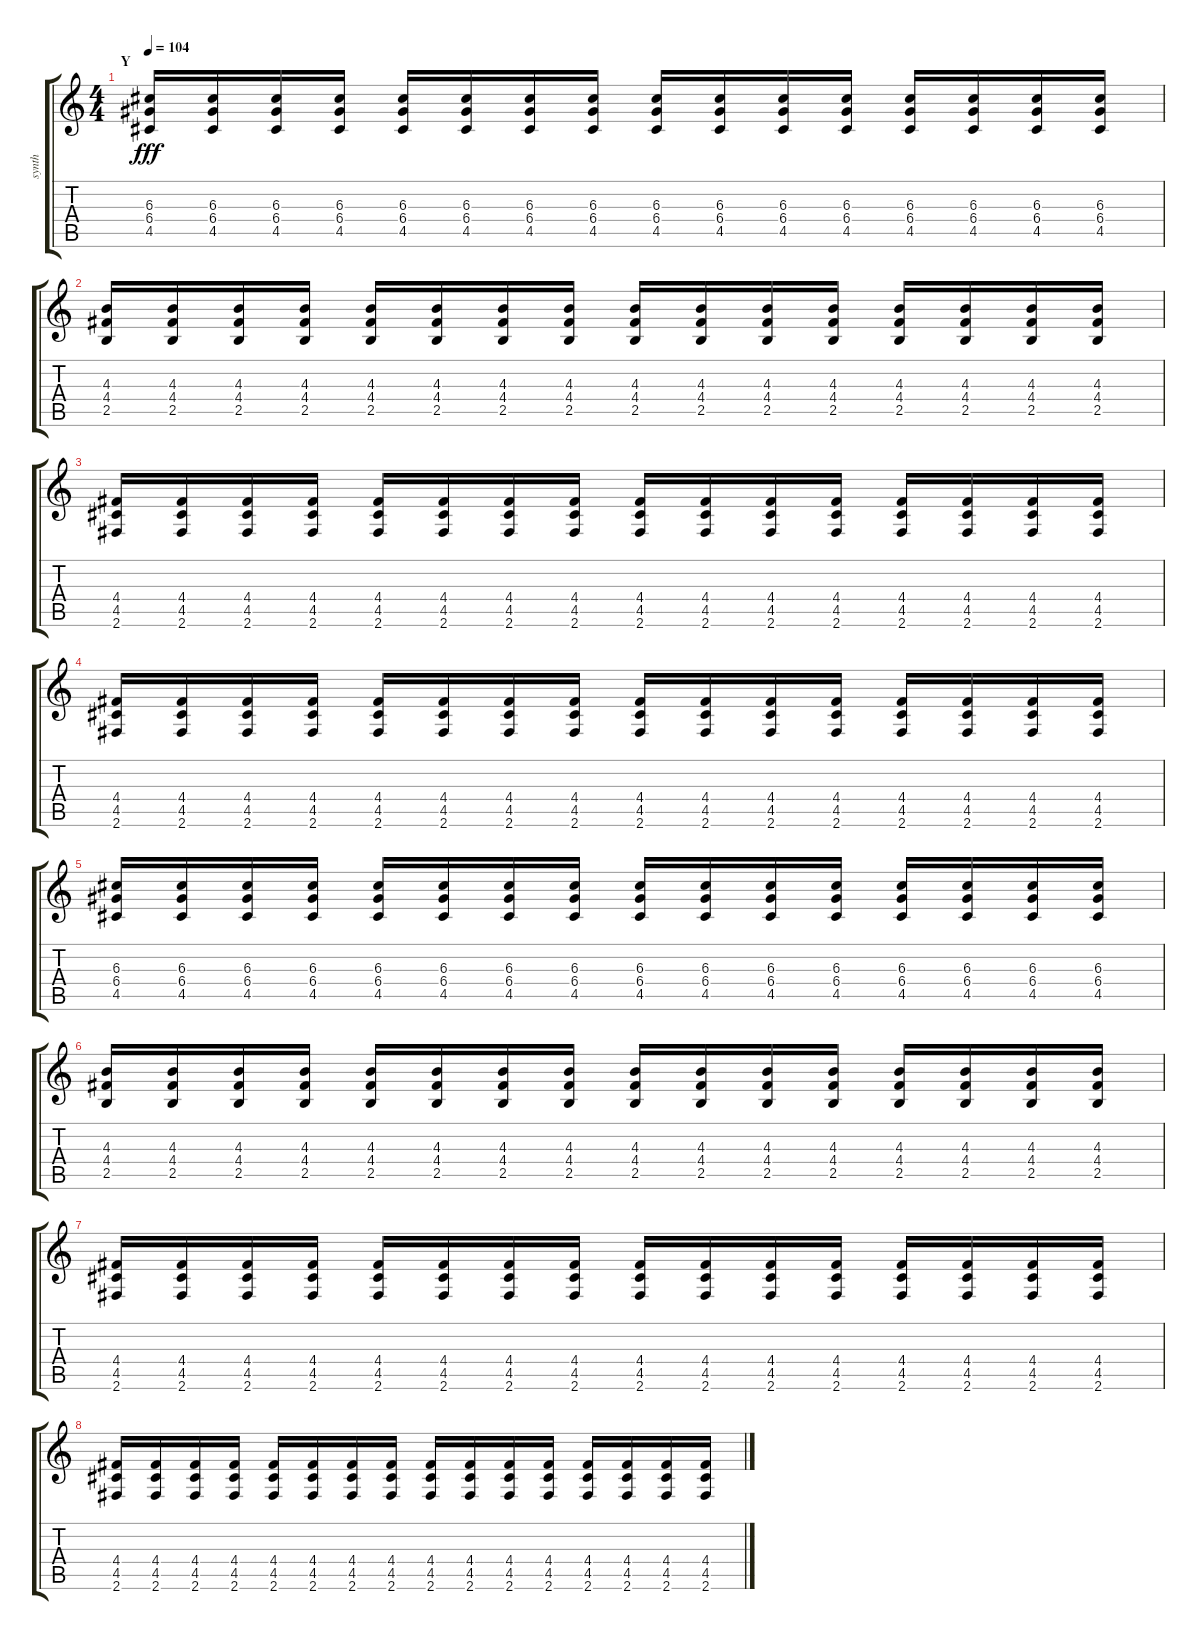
\track ("synth" "synth") {instrument acousticbass}
\staff {score tabs}
\tuning (E4 B3 G3 D3 A2 E2) {hide}
\ts (4 4)
\section ("" "Y")
\tempo 104
\clef g2
\ks c
(6.3 6.4 4.5).16{dy fff} (6.3 6.4 4.5).16 (6.3 6.4 4.5).16 (6.3 6.4 4.5).16 (6.3 6.4 4.5).16 (6.3 6.4 4.5).16 (6.3 6.4 4.5).16 (6.3 6.4 4.5).16 (6.3 6.4 4.5).16 (6.3 6.4 4.5).16 (6.3 6.4 4.5).16 (6.3 6.4 4.5).16 (6.3 6.4 4.5).16 (6.3 6.4 4.5).16 (6.3 6.4 4.5).16 (6.3 6.4 4.5).16 |
(4.3 4.4 2.5).16 (4.3 4.4 2.5).16 (4.3 4.4 2.5).16 (4.3 4.4 2.5).16 (4.3 4.4 2.5).16 (4.3 4.4 2.5).16 (4.3 4.4 2.5).16 (4.3 4.4 2.5).16 (4.3 4.4 2.5).16 (4.3 4.4 2.5).16 (4.3 4.4 2.5).16 (4.3 4.4 2.5).16 (4.3 4.4 2.5).16 (4.3 4.4 2.5).16 (4.3 4.4 2.5).16 (4.3 4.4 2.5).16 |
(4.4 4.5 2.6).16 (4.4 4.5 2.6).16 (4.4 4.5 2.6).16 (4.4 4.5 2.6).16 (4.4 4.5 2.6).16 (4.4 4.5 2.6).16 (4.4 4.5 2.6).16 (4.4 4.5 2.6).16 (4.4 4.5 2.6).16 (4.4 4.5 2.6).16 (4.4 4.5 2.6).16 (4.4 4.5 2.6).16 (4.4 4.5 2.6).16 (4.4 4.5 2.6).16 (4.4 4.5 2.6).16 (4.4 4.5 2.6).16 |
(4.4 4.5 2.6).16 (4.4 4.5 2.6).16 (4.4 4.5 2.6).16 (4.4 4.5 2.6).16 (4.4 4.5 2.6).16 (4.4 4.5 2.6).16 (4.4 4.5 2.6).16 (4.4 4.5 2.6).16 (4.4 4.5 2.6).16 (4.4 4.5 2.6).16 (4.4 4.5 2.6).16 (4.4 4.5 2.6).16 (4.4 4.5 2.6).16 (4.4 4.5 2.6).16 (4.4 4.5 2.6).16 (4.4 4.5 2.6).16 |
(6.3 6.4 4.5).16 (6.3 6.4 4.5).16 (6.3 6.4 4.5).16 (6.3 6.4 4.5).16 (6.3 6.4 4.5).16 (6.3 6.4 4.5).16 (6.3 6.4 4.5).16 (6.3 6.4 4.5).16 (6.3 6.4 4.5).16 (6.3 6.4 4.5).16 (6.3 6.4 4.5).16 (6.3 6.4 4.5).16 (6.3 6.4 4.5).16 (6.3 6.4 4.5).16 (6.3 6.4 4.5).16 (6.3 6.4 4.5).16 |
(4.3 4.4 2.5).16 (4.3 4.4 2.5).16 (4.3 4.4 2.5).16 (4.3 4.4 2.5).16 (4.3 4.4 2.5).16 (4.3 4.4 2.5).16 (4.3 4.4 2.5).16 (4.3 4.4 2.5).16 (4.3 4.4 2.5).16 (4.3 4.4 2.5).16 (4.3 4.4 2.5).16 (4.3 4.4 2.5).16 (4.3 4.4 2.5).16 (4.3 4.4 2.5).16 (4.3 4.4 2.5).16 (4.3 4.4 2.5).16 |
(4.4 4.5 2.6).16 (4.4 4.5 2.6).16 (4.4 4.5 2.6).16 (4.4 4.5 2.6).16 (4.4 4.5 2.6).16 (4.4 4.5 2.6).16 (4.4 4.5 2.6).16 (4.4 4.5 2.6).16 (4.4 4.5 2.6).16 (4.4 4.5 2.6).16 (4.4 4.5 2.6).16 (4.4 4.5 2.6).16 (4.4 4.5 2.6).16 (4.4 4.5 2.6).16 (4.4 4.5 2.6).16 (4.4 4.5 2.6).16 |
(4.4 4.5 2.6).16 (4.4 4.5 2.6).16 (4.4 4.5 2.6).16 (4.4 4.5 2.6).16 (4.4 4.5 2.6).16 (4.4 4.5 2.6).16 (4.4 4.5 2.6).16 (4.4 4.5 2.6).16 (4.4 4.5 2.6).16 (4.4 4.5 2.6).16 (4.4 4.5 2.6).16 (4.4 4.5 2.6).16 (4.4 4.5 2.6).16 (4.4 4.5 2.6).16 (4.4 4.5 2.6).16 (4.4 4.5 2.6).16
